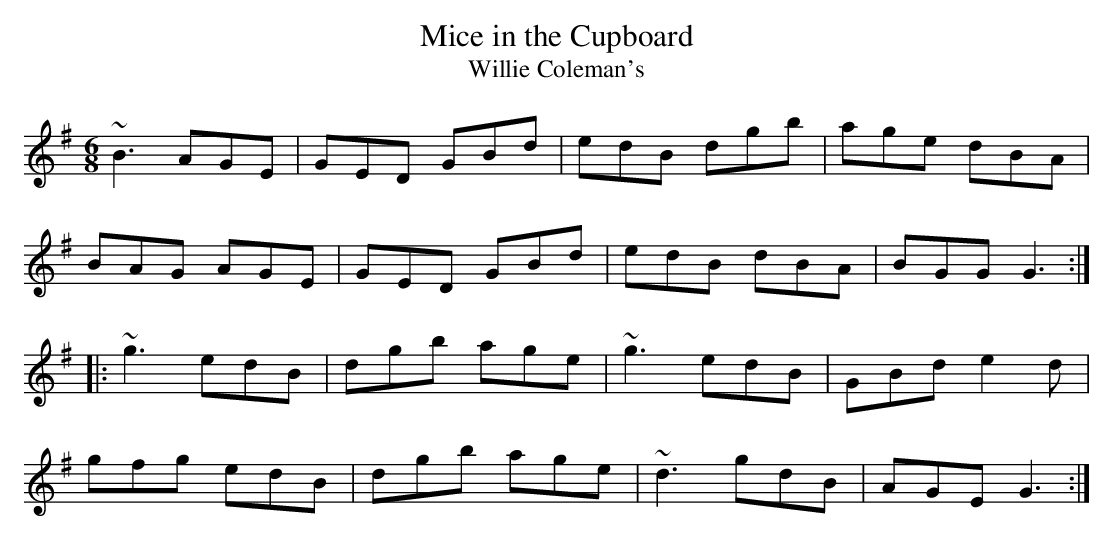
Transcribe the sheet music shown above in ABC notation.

X:1
T:Mice in the Cupboard
T:Willie Coleman's
M:6/8
L:1/8
K:G
~B3 AGE|GED GBd|edB dgb|age dBA|!
BAG AGE|GED GBd|edB dBA|BGG G3:|!
|:~g3 edB|dgb age|~g3 edB|GBd e2d|!
gfg edB|dgb age|~d3 gdB|AGE G3:|!
